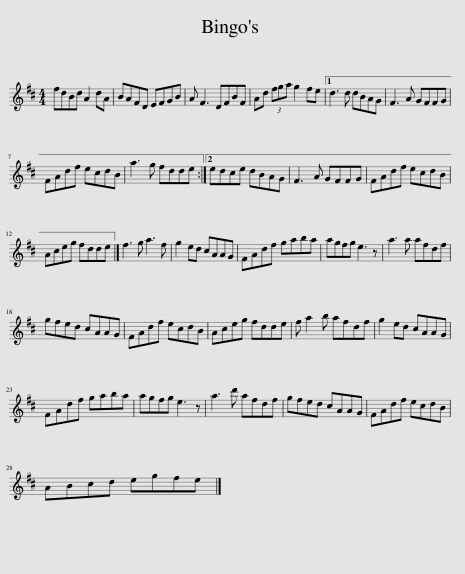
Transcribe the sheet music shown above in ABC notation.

X:1
L:1/8
M:4/4
I:linebreak $
K:D
V:1 treble
V:1
 fdBd A2 dA | BAFD EFGB | A F3 DFBF | Ad (3fga g2 fe |1 d3 d dBAG | %5
 F3 A GFFG |$ FAdf ecdB | a3 g fdde :|2 edce dBAG | F3 A GFFG | %10
 FAdf ecdB |$ Aceg fdde |] f3 g a3 f | g2 ed cAAG | FAdf gaba | %15
 agfg e3 z | a3 a afdf |$ gfed cAAG | FAdf ecdB | Aceg fdde | %20
 f a2 b afdf | g2 ed cAAG |$ FAdf gaba | agfg e3 z | a3 d' afdf | %25
 gfed cAAG | FAdf ecdB |$ ABcd egfe |] %28
